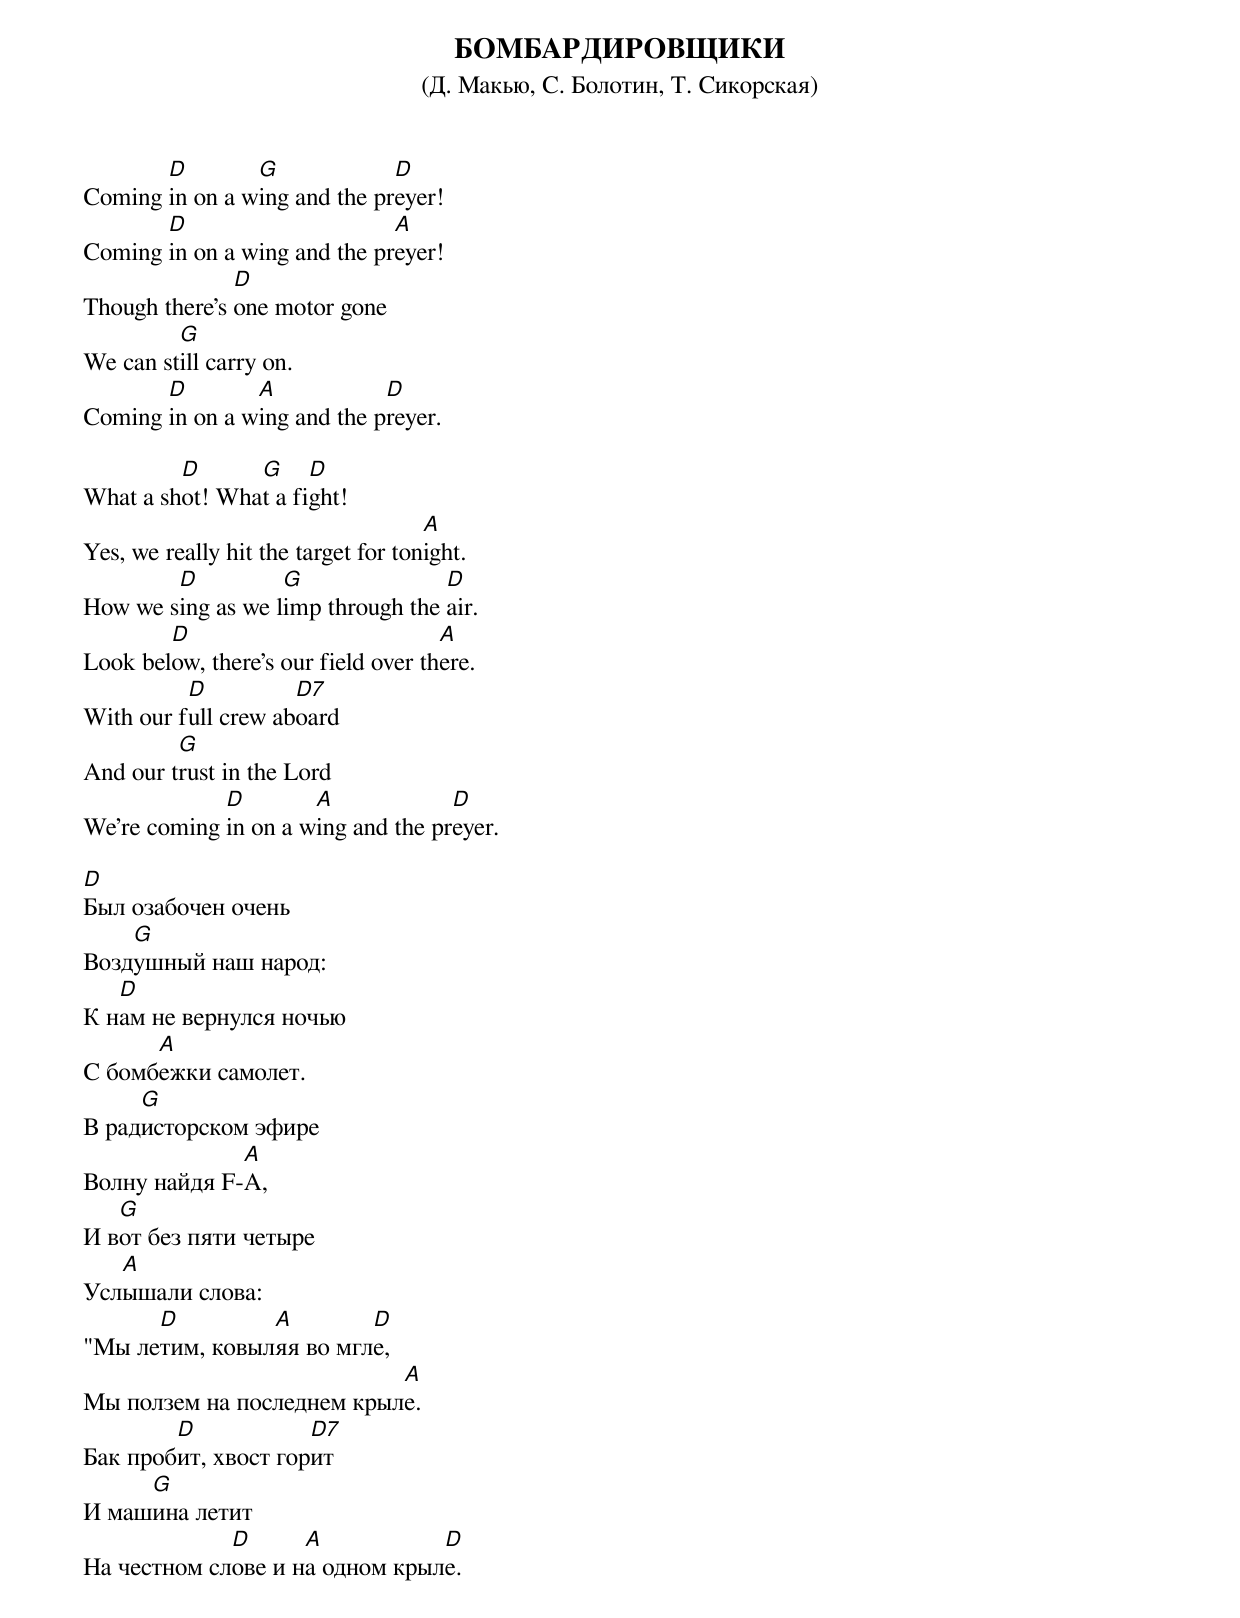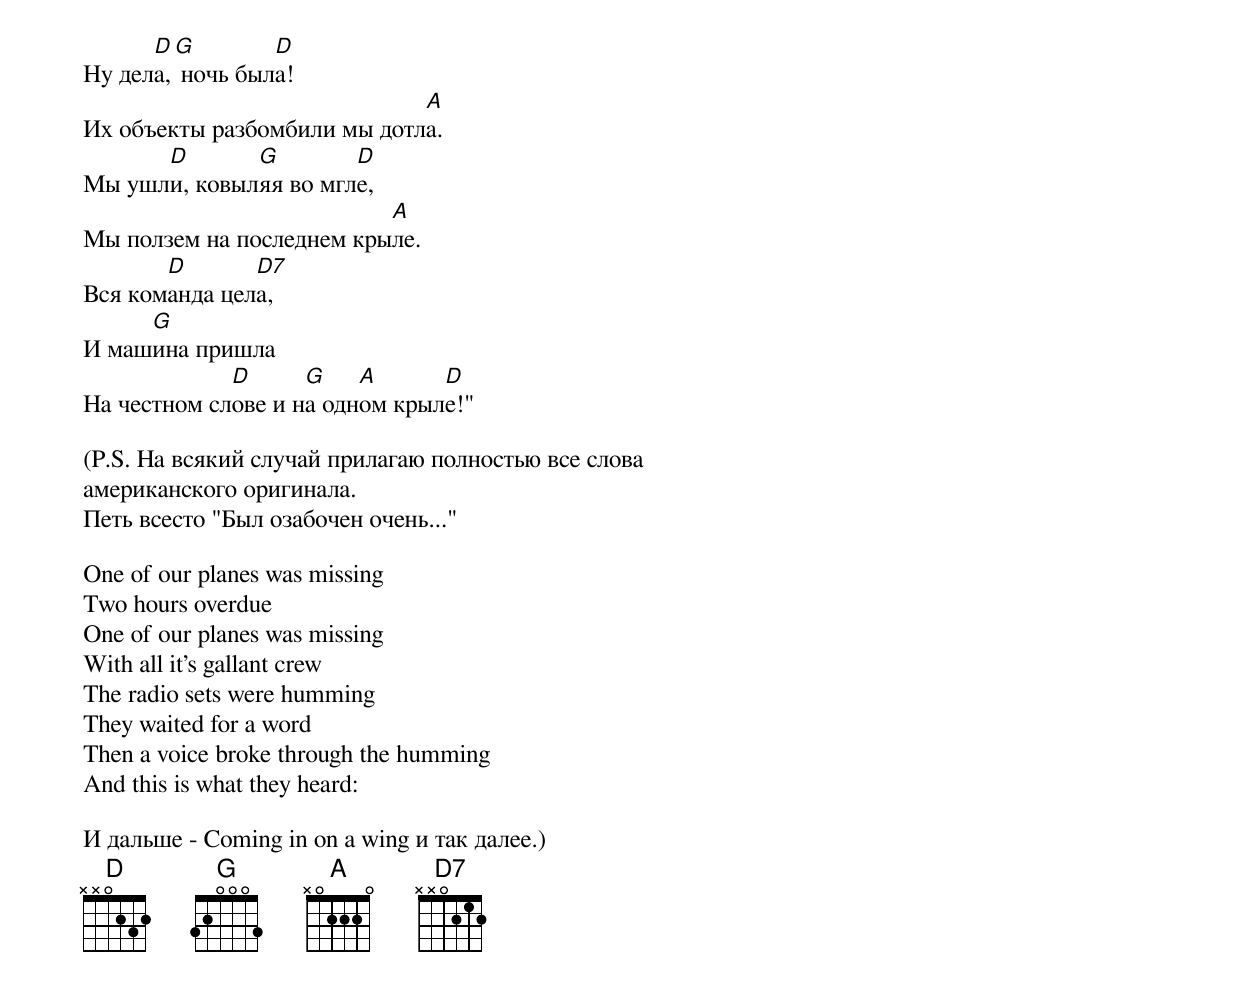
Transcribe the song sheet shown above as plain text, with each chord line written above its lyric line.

БОМБАРДИРОВЩИКИ
(Д. Макью, С. Болотин, Т. Сикорская)
       D        G             D
Coming in on a wing and the preyer!
       D                      A
Coming in on a wing and the preyer!
               D
Though there's one motor gone
         G
We can still carry on.
       D        A            D
Coming in on a wing and the preyer.

         D      G     D
What a shot! What a fight!
                                     A
Yes, we really hit the target for tonight.
        D          G               D
How we sing as we limp through the air.
        D                            A
Look below, there's our field over there.
          D          D7
With our full crew aboard
         G
And our trust in the Lord
             D        A             D
We're coming in on a wing and the preyer.

D
Был озабочен очень
    G
Воздушный наш народ:
   D
К нам не вернулся ночью
      A
С бомбежки самолет.
     G
В радисторском эфире
              A
Волну найдя F-A,
   G
И вот без пяти четыре
   A
Услышали слова:
      D         A        D
"Мы летим, ковыляя во мгле,
                           A
Мы ползем на последнем крыле.
        D            D7
Бак пробит, хвост горит
     G
И машина летит
             D      A           D
На честном слове и на одном крыле.

      D G        D
Ну дела, ночь была!
                             A
Их объекты разбомбили мы дотла.
      D       G        D
Мы ушли, ковыляя во мгле,
                          A
Мы ползем на последнем крыле.
       D       D7
Вся команда цела,
     G
И машина пришла
             D      G    A      D
На честном слове и на одном крыле!"

(P.S. На всякий случай прилагаю полностью все слова
американского оригинала.
Петь всесто "Был озабочен очень..."

One of our planes was missing
Two hours overdue
One of our planes was missing
With all it's gallant crew
The radio sets were humming
They waited for a word
Then a voice broke through the humming
And this is what they heard:

И дальше - Coming in on a wing и так далее.)
